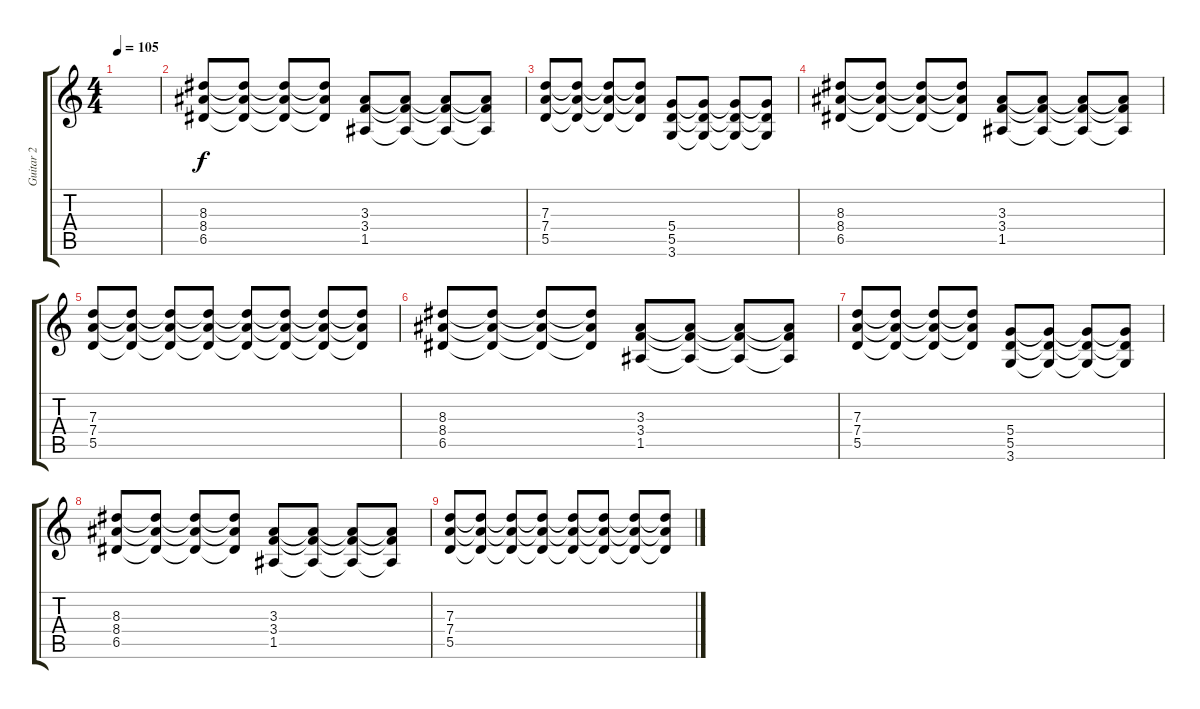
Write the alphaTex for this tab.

\track ("Guitar 2" "Guitar 2") {instrument distortionguitar}
\staff {score tabs}
\tuning (E4 B3 G3 D3 A2 E2) {hide}
\ts (4 4)
\tempo 105
\clef g2
\ks c
|
(8.3 8.4 6.5).8 (8.3{t} 8.4{t} 6.5{t}).8 (8.3{t} 8.4{t} 6.5{t}).8 (8.3{t} 8.4{t} 6.5{t}).8 (3.3 3.4 1.5).8 (3.3{t} 3.4{t} 1.5{t}).8 (3.3{t} 3.4{t} 1.5{t}).8 (3.3{t} 3.4{t} 1.5{t}).8 |
(7.3 7.4 5.5).8 (7.3{t} 7.4{t} 5.5{t}).8 (7.3{t} 7.4{t} 5.5{t}).8 (7.3{t} 7.4{t} 5.5{t}).8 (5.4 5.5 3.6).8 (5.4{t} 5.5{t} 3.6{t}).8 (5.4{t} 5.5{t} 3.6{t}).8 (5.4{t} 5.5{t} 3.6{t}).8 |
(8.3 8.4 6.5).8 (8.3{t} 8.4{t} 6.5{t}).8 (8.3{t} 8.4{t} 6.5{t}).8 (8.3{t} 8.4{t} 6.5{t}).8 (3.3 3.4 1.5).8 (3.3{t} 3.4{t} 1.5{t}).8 (3.3{t} 3.4{t} 1.5{t}).8 (3.3{t} 3.4{t} 1.5{t}).8 |
(7.3 7.4 5.5).8 (7.3{t} 7.4{t} 5.5{t}).8 (7.3{t} 7.4{t} 5.5{t}).8 (7.3{t} 7.4{t} 5.5{t}).8 (7.3{t} 7.4{t} 5.5{t}).8 (7.3{t} 7.4{t} 5.5{t}).8 (7.3{t} 7.4{t} 5.5{t}).8 (7.3{t} 7.4{t} 5.5{t}).8 |
(8.3 8.4 6.5).8 (8.3{t} 8.4{t} 6.5{t}).8 (8.3{t} 8.4{t} 6.5{t}).8 (8.3{t} 8.4{t} 6.5{t}).8 (3.3 3.4 1.5).8 (3.3{t} 3.4{t} 1.5{t}).8 (3.3{t} 3.4{t} 1.5{t}).8 (3.3{t} 3.4{t} 1.5{t}).8 |
(7.3 7.4 5.5).8 (7.3{t} 7.4{t} 5.5{t}).8 (7.3{t} 7.4{t} 5.5{t}).8 (7.3{t} 7.4{t} 5.5{t}).8 (5.4 5.5 3.6).8 (5.4{t} 5.5{t} 3.6{t}).8 (5.4{t} 5.5{t} 3.6{t}).8 (5.4{t} 5.5{t} 3.6{t}).8 |
(8.3 8.4 6.5).8 (8.3{t} 8.4{t} 6.5{t}).8 (8.3{t} 8.4{t} 6.5{t}).8 (8.3{t} 8.4{t} 6.5{t}).8 (3.3 3.4 1.5).8 (3.3{t} 3.4{t} 1.5{t}).8 (3.3{t} 3.4{t} 1.5{t}).8 (3.3{t} 3.4{t} 1.5{t}).8 |
(7.3 7.4 5.5).8 (7.3{t} 7.4{t} 5.5{t}).8 (7.3{t} 7.4{t} 5.5{t}).8 (7.3{t} 7.4{t} 5.5{t}).8 (7.3{t} 7.4{t} 5.5{t}).8 (7.3{t} 7.4{t} 5.5{t}).8 (7.3{t} 7.4{t} 5.5{t}).8 (7.3{t} 7.4{t} 5.5{t}).8
